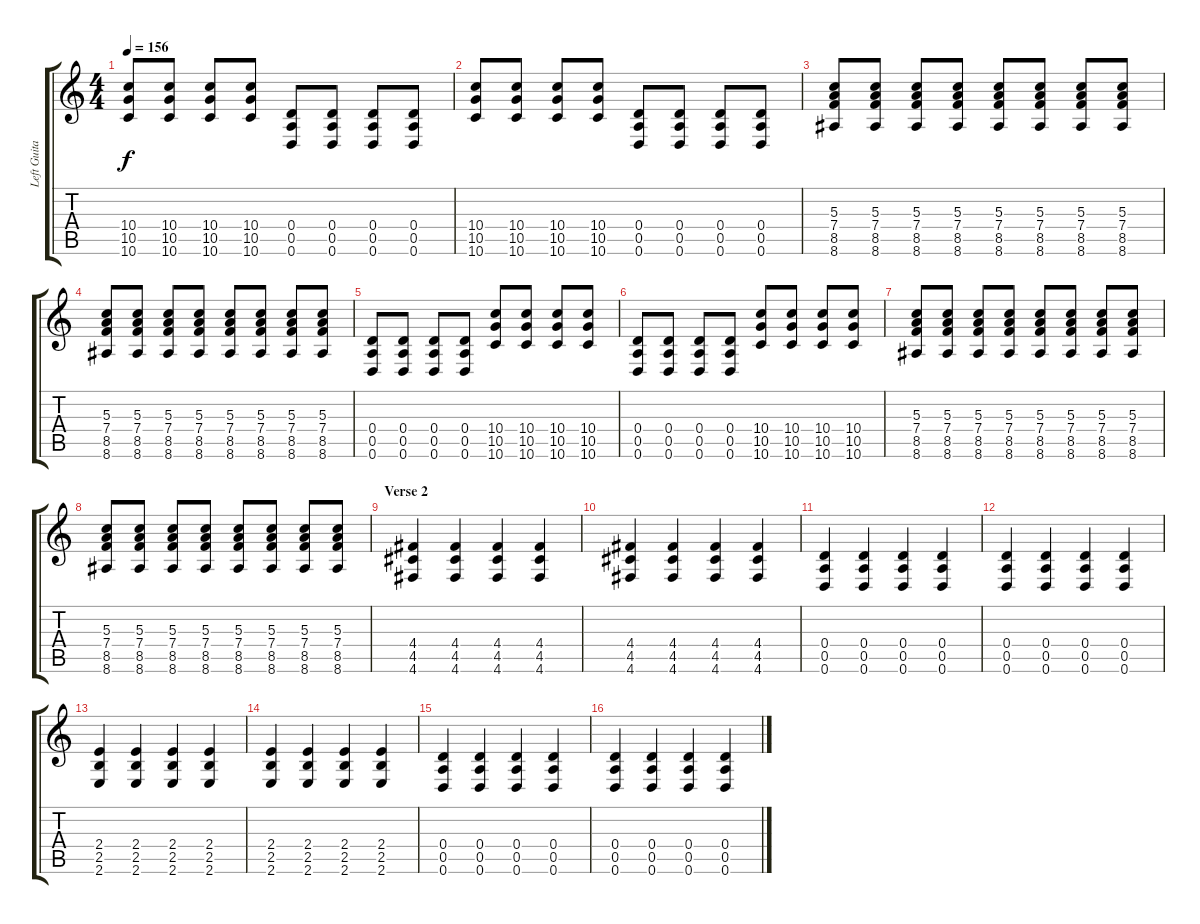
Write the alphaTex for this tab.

\track ("Left Guitar (rythm)" "Left Guita") {instrument distortionguitar}
\staff {score tabs}
\tuning (E4 B3 G3 D3 A2 D2) {hide}
\ts (4 4)
\tempo 156
\clef g2
\ks c
(10.4 10.5 10.6).8{dy f} (10.4 10.5 10.6).8 (10.4 10.5 10.6).8 (10.4 10.5 10.6).8 (0.4 0.5 0.6).8 (0.4 0.5 0.6).8 (0.4 0.5 0.6).8 (0.4 0.5 0.6).8 |
(10.4 10.5 10.6).8 (10.4 10.5 10.6).8 (10.4 10.5 10.6).8 (10.4 10.5 10.6).8 (0.4 0.5 0.6).8 (0.4 0.5 0.6).8 (0.4 0.5 0.6).8 (0.4 0.5 0.6).8 |
(5.3 7.4 8.5 8.6).8 (5.3 7.4 8.5 8.6).8 (5.3 7.4 8.5 8.6).8 (5.3 7.4 8.5 8.6).8 (5.3 7.4 8.5 8.6).8 (5.3 7.4 8.5 8.6).8 (5.3 7.4 8.5 8.6).8 (5.3 7.4 8.5 8.6).8 |
(5.3 7.4 8.5 8.6).8 (5.3 7.4 8.5 8.6).8 (5.3 7.4 8.5 8.6).8 (5.3 7.4 8.5 8.6).8 (5.3 7.4 8.5 8.6).8 (5.3 7.4 8.5 8.6).8 (5.3 7.4 8.5 8.6).8 (5.3 7.4 8.5 8.6).8 |
(0.4 0.5 0.6).8 (0.4 0.5 0.6).8 (0.4 0.5 0.6).8 (0.4 0.5 0.6).8 (10.4 10.5 10.6).8 (10.4 10.5 10.6).8 (10.4 10.5 10.6).8 (10.4 10.5 10.6).8 |
(0.4 0.5 0.6).8 (0.4 0.5 0.6).8 (0.4 0.5 0.6).8 (0.4 0.5 0.6).8 (10.4 10.5 10.6).8 (10.4 10.5 10.6).8 (10.4 10.5 10.6).8 (10.4 10.5 10.6).8 |
(5.3 7.4 8.5 8.6).8 (5.3 7.4 8.5 8.6).8 (5.3 7.4 8.5 8.6).8 (5.3 7.4 8.5 8.6).8 (5.3 7.4 8.5 8.6).8 (5.3 7.4 8.5 8.6).8 (5.3 7.4 8.5 8.6).8 (5.3 7.4 8.5 8.6).8 |
(5.3 7.4 8.5 8.6).8 (5.3 7.4 8.5 8.6).8 (5.3 7.4 8.5 8.6).8 (5.3 7.4 8.5 8.6).8 (5.3 7.4 8.5 8.6).8 (5.3 7.4 8.5 8.6).8 (5.3 7.4 8.5 8.6).8 (5.3 7.4 8.5 8.6).8 |
\section ("" "Verse 2")
(4.4 4.5 4.6).4 (4.4 4.5 4.6).4 (4.4 4.5 4.6).4{volume 8 instrument electricguitarmuted} (4.4 4.5 4.6).4 |
(4.4 4.5 4.6).4 (4.4 4.5 4.6).4 (4.4 4.5 4.6).4 (4.4 4.5 4.6).4 |
(0.4 0.5 0.6).4 (0.4 0.5 0.6).4 (0.4 0.5 0.6).4 (0.4 0.5 0.6).4 |
(0.4 0.5 0.6).4 (0.4 0.5 0.6).4 (0.4 0.5 0.6).4 (0.4 0.5 0.6).4 |
(2.4 2.5 2.6).4 (2.4 2.5 2.6).4 (2.4 2.5 2.6).4 (2.4 2.5 2.6).4 |
(2.4 2.5 2.6).4 (2.4 2.5 2.6).4 (2.4 2.5 2.6).4 (2.4 2.5 2.6).4 |
(0.4 0.5 0.6).4 (0.4 0.5 0.6).4 (0.4 0.5 0.6).4 (0.4 0.5 0.6).4 |
(0.4 0.5 0.6).4 (0.4 0.5 0.6).4 (0.4 0.5 0.6).4 (0.4 0.5 0.6).4
